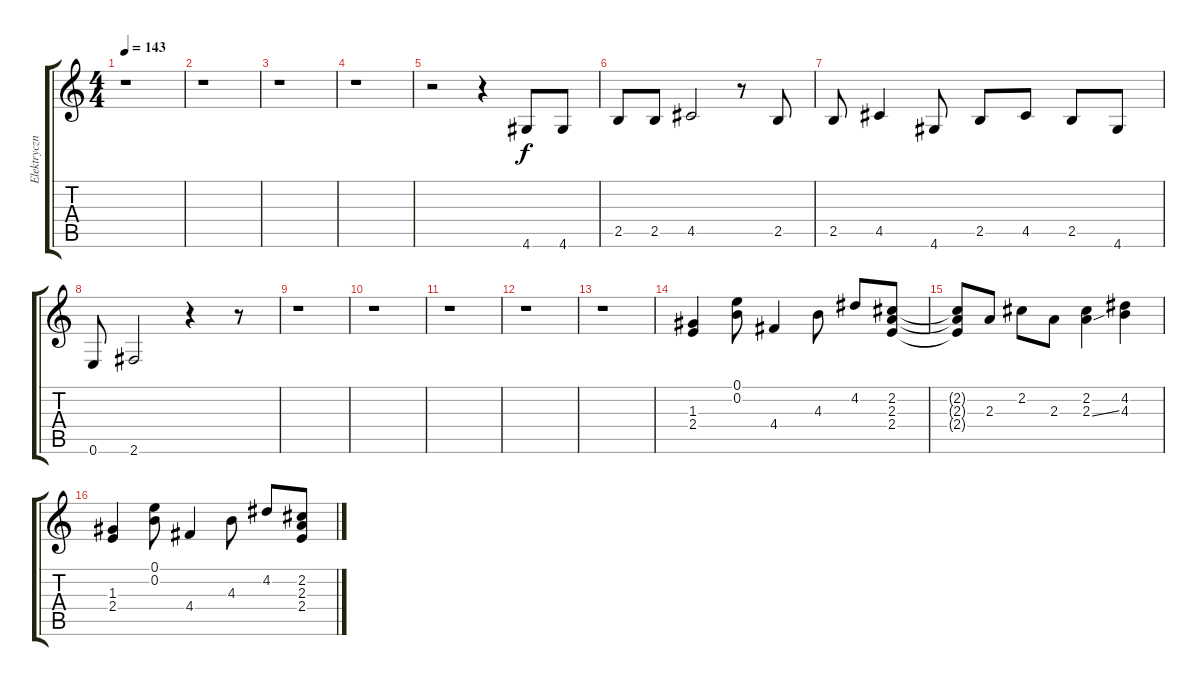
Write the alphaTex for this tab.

\track ("Elektryczna z chorusem" "Elektryczn") {instrument electricguitarclean}
\staff {score tabs}
\tuning (E4 B3 G3 D3 A2 E2) {hide}
\ts (4 4)
\tempo 143
\clef g2
\ks c
r.1{dy f} |
r.1 |
r.1 |
r.1 |
r.2 r.4 4.6.8 4.6.8 |
2.5.8 2.5.8 4.5.2 r.8 2.5.8 |
2.5.8 4.5.4 4.6.8 2.5.8 4.5.8 2.5.8 4.6.8 |
0.6.8 2.6.2 r.4 r.8 |
r.1 |
r.1 |
r.1 |
r.1 |
r.1 |
(1.3 2.4).4 (0.1 0.2).8 4.4.4 4.3.8 4.2.8 (2.2 2.3 2.4).8 |
(2.2{t} 2.3{t} 2.4{t}).8 2.3.8 2.2.8 2.3.8 (2.2 2.3{ss}).4 (4.2 4.3).4 |
(1.3 2.4).4 (0.1 0.2).8 4.4.4 4.3.8 4.2.8 (2.2 2.3 2.4).8
